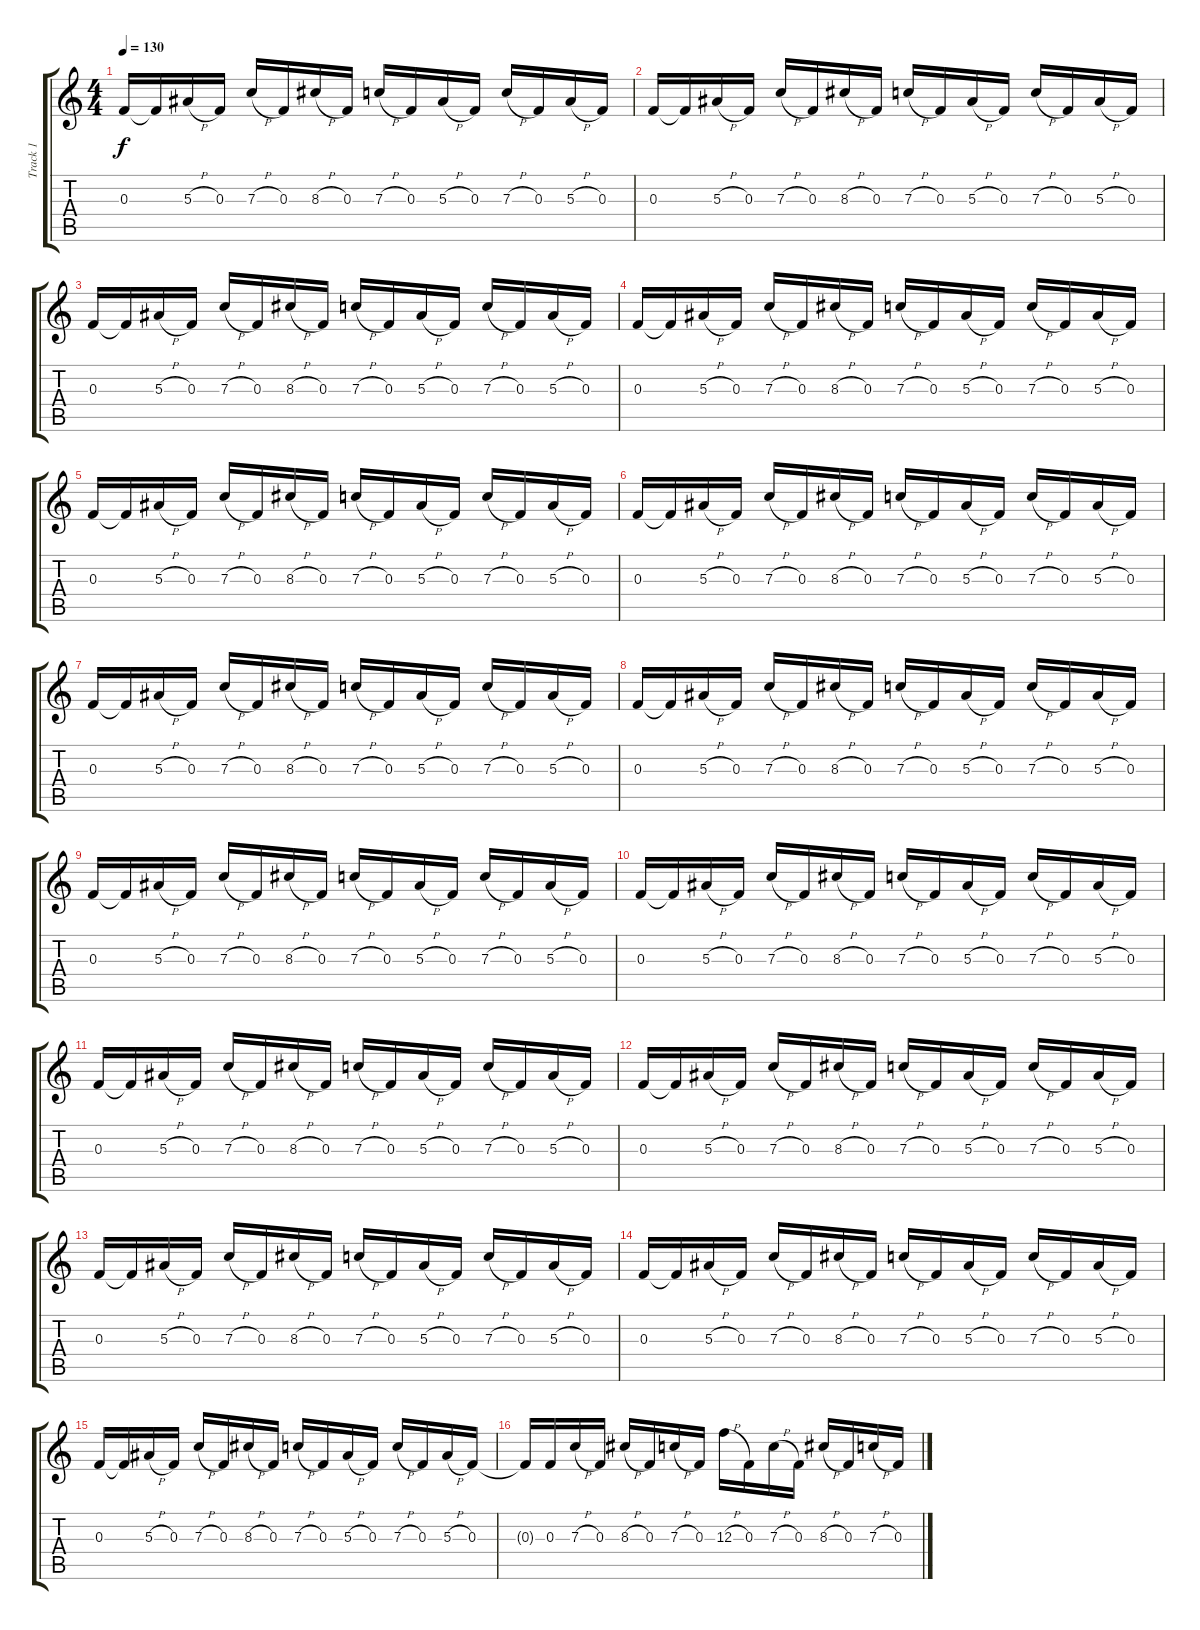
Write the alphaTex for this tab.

\track ("Track 1" "Track 1") {instrument distortionguitar}
\staff {score tabs}
\tuning (D4 A3 F3 C3 G2 C2) {hide}
\ts (4 4)
\tempo 130
\clef g2
\ks c
0.3.16{dy f} 0.3{t}.16 5.3{h}.16 0.3.16 7.3{h}.16 0.3.16 8.3{h}.16 0.3.16 7.3{h}.16 0.3.16 5.3{h}.16 0.3.16 7.3{h}.16 0.3.16 5.3{h}.16 0.3.16 |
0.3.16 0.3{t}.16 5.3{h}.16 0.3.16 7.3{h}.16 0.3.16 8.3{h}.16 0.3.16 7.3{h}.16 0.3.16 5.3{h}.16 0.3.16 7.3{h}.16 0.3.16 5.3{h}.16 0.3.16 |
0.3.16 0.3{t}.16 5.3{h}.16 0.3.16 7.3{h}.16 0.3.16 8.3{h}.16 0.3.16 7.3{h}.16 0.3.16 5.3{h}.16 0.3.16 7.3{h}.16 0.3.16 5.3{h}.16 0.3.16 |
0.3.16 0.3{t}.16 5.3{h}.16 0.3.16 7.3{h}.16 0.3.16 8.3{h}.16 0.3.16 7.3{h}.16 0.3.16 5.3{h}.16 0.3.16 7.3{h}.16 0.3.16 5.3{h}.16 0.3.16 |
0.3.16 0.3{t}.16 5.3{h}.16 0.3.16 7.3{h}.16 0.3.16 8.3{h}.16 0.3.16 7.3{h}.16 0.3.16 5.3{h}.16 0.3.16 7.3{h}.16 0.3.16 5.3{h}.16 0.3.16 |
0.3.16 0.3{t}.16 5.3{h}.16 0.3.16 7.3{h}.16 0.3.16 8.3{h}.16 0.3.16 7.3{h}.16 0.3.16 5.3{h}.16 0.3.16 7.3{h}.16 0.3.16 5.3{h}.16 0.3.16 |
0.3.16 0.3{t}.16 5.3{h}.16 0.3.16 7.3{h}.16 0.3.16 8.3{h}.16 0.3.16 7.3{h}.16 0.3.16 5.3{h}.16 0.3.16 7.3{h}.16 0.3.16 5.3{h}.16 0.3.16 |
0.3.16 0.3{t}.16 5.3{h}.16 0.3.16 7.3{h}.16 0.3.16 8.3{h}.16 0.3.16 7.3{h}.16 0.3.16 5.3{h}.16 0.3.16 7.3{h}.16 0.3.16 5.3{h}.16 0.3.16 |
0.3.16 0.3{t}.16 5.3{h}.16 0.3.16 7.3{h}.16 0.3.16 8.3{h}.16 0.3.16 7.3{h}.16 0.3.16 5.3{h}.16 0.3.16 7.3{h}.16 0.3.16 5.3{h}.16 0.3.16 |
0.3.16 0.3{t}.16 5.3{h}.16 0.3.16 7.3{h}.16 0.3.16 8.3{h}.16 0.3.16 7.3{h}.16 0.3.16 5.3{h}.16 0.3.16 7.3{h}.16 0.3.16 5.3{h}.16 0.3.16 |
0.3.16 0.3{t}.16 5.3{h}.16 0.3.16 7.3{h}.16 0.3.16 8.3{h}.16 0.3.16 7.3{h}.16 0.3.16 5.3{h}.16 0.3.16 7.3{h}.16 0.3.16 5.3{h}.16 0.3.16 |
0.3.16 0.3{t}.16 5.3{h}.16 0.3.16 7.3{h}.16 0.3.16 8.3{h}.16 0.3.16 7.3{h}.16 0.3.16 5.3{h}.16 0.3.16 7.3{h}.16 0.3.16 5.3{h}.16 0.3.16 |
0.3.16 0.3{t}.16 5.3{h}.16 0.3.16 7.3{h}.16 0.3.16 8.3{h}.16 0.3.16 7.3{h}.16 0.3.16 5.3{h}.16 0.3.16 7.3{h}.16 0.3.16 5.3{h}.16 0.3.16 |
0.3.16 0.3{t}.16 5.3{h}.16 0.3.16 7.3{h}.16 0.3.16 8.3{h}.16 0.3.16 7.3{h}.16 0.3.16 5.3{h}.16 0.3.16 7.3{h}.16 0.3.16 5.3{h}.16 0.3.16 |
0.3.16 0.3{t}.16 5.3{h}.16 0.3.16 7.3{h}.16 0.3.16 8.3{h}.16 0.3.16 7.3{h}.16 0.3.16 5.3{h}.16 0.3.16 7.3{h}.16 0.3.16 5.3{h}.16 0.3.16 |
0.3{t}.16 0.3.16 7.3{h}.16 0.3.16 8.3{h}.16 0.3.16 7.3{h}.16 0.3.16 12.3{h}.16 0.3.16 7.3{h}.16 0.3.16 8.3{h}.16 0.3.16 7.3{h}.16 0.3.16
